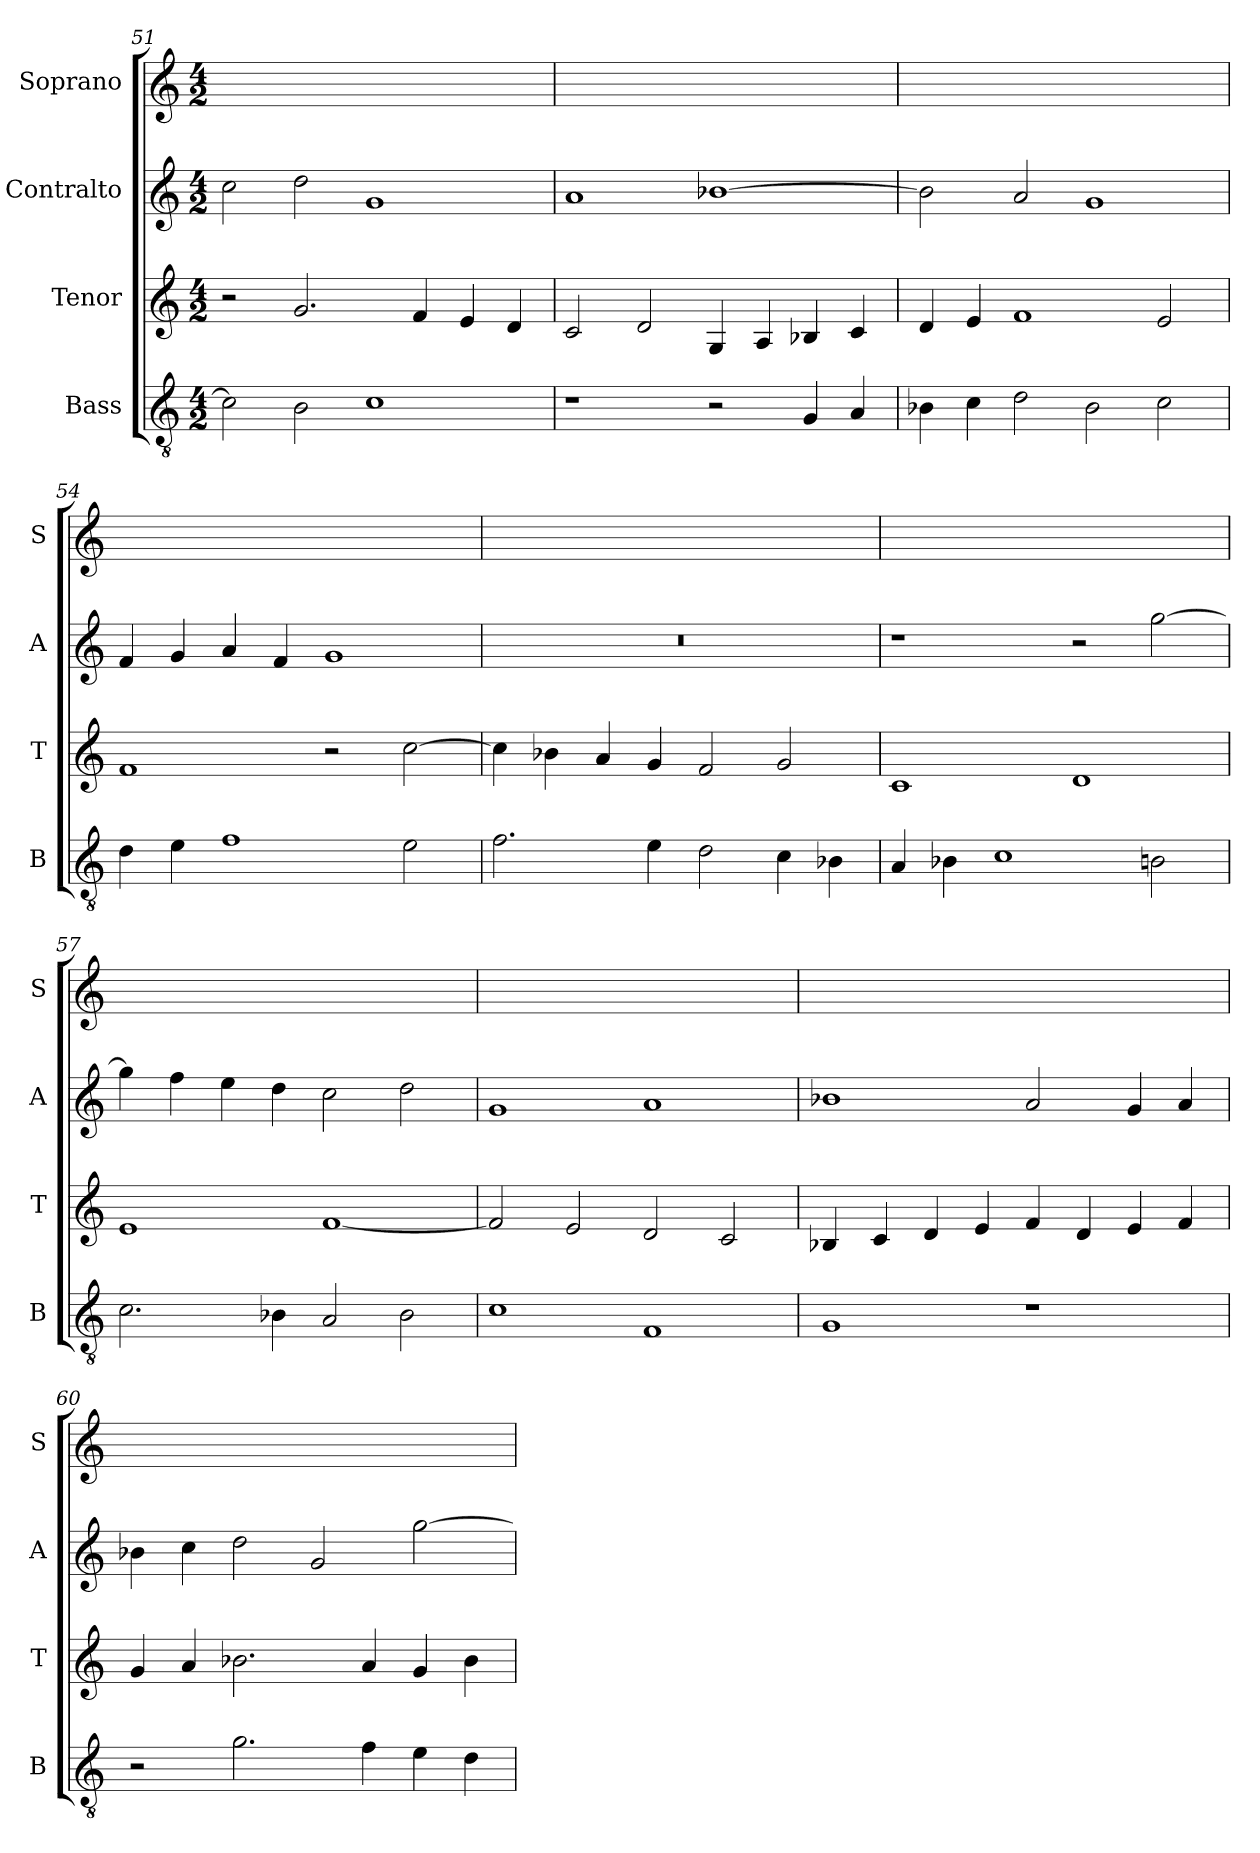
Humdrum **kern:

**kern	**kern	**kern	**kern
*part4	*part3	*part2	*part1
*staff4	*staff3	*staff2	*staff1
*I"Bass	*I"Tenor	*I"Contralto	*I"Soprano
*I'B	*I'T	*I'A	*I'S
*clefGv2	*clefG2	*clefG2	*clefG2
*k[]	*k[]	*k[]	*k[]
*M4/2	*M4/2	*M4/2	*M4/2
=51	=51	=51	=51
2c]	2r	2cc	0ryy
2B	2.g	2dd	.
1c	.	1g	.
.	4f	.	.
.	4e	.	.
.	4d	.	.
=52	=52	=52	=52
1r	2c	1a	0ryy
.	2d	.	.
2r	4G	[1b-X	.
.	4A	.	.
4G	4B-X	.	.
4A	4c	.	.
=53	=53	=53	=53
4B-X	4d	2b-]	0ryy
4c	4e	.	.
2d	1f	2a	.
2B-	.	1g	.
2c	2e	.	.
=54	=54	=54	=54
4d	1f	4f	0ryy
4e	.	4g	.
1f	.	4a	.
.	.	4f	.
.	2r	1g	.
2e	[2cc	.	.
=55	=55	=55	=55
2.f	4cc]	0r	0ryy
.	4b-X	.	.
.	4a	.	.
4e	4g	.	.
2d	2f	.	.
4c	2g	.	.
4B-X	.	.	.
=56	=56	=56	=56
4A	1c	1r	0ryy
4B-X	.	.	.
1c	.	.	.
.	1d	2r	.
2Bn	.	[2gg	.
=57	=57	=57	=57
2.c	1e	4gg]	0ryy
.	.	4ff	.
.	.	4ee	.
4B-X	.	4dd	.
2A	[1f	2cc	.
2B-	.	2dd	.
=58	=58	=58	=58
1c	2f]	1g	0ryy
.	2e	.	.
1F	2d	1a	.
.	2c	.	.
=59	=59	=59	=59
1G	4B-X	1b-X	0ryy
.	4c	.	.
.	4d	.	.
.	4e	.	.
1r	4f	2a	.
.	4d	.	.
.	4e	4g	.
.	4f	4a	.
=60	=60	=60	=60
2r	4g	4b-X	0ryy
.	4a	4cc	.
2.g	2.b-X	2dd	.
.	.	2g	.
4f	4a	.	.
4e	4g	[2gg	.
4d	4b-	.	.
=	=	=	=
*-	*-	*-	*-
